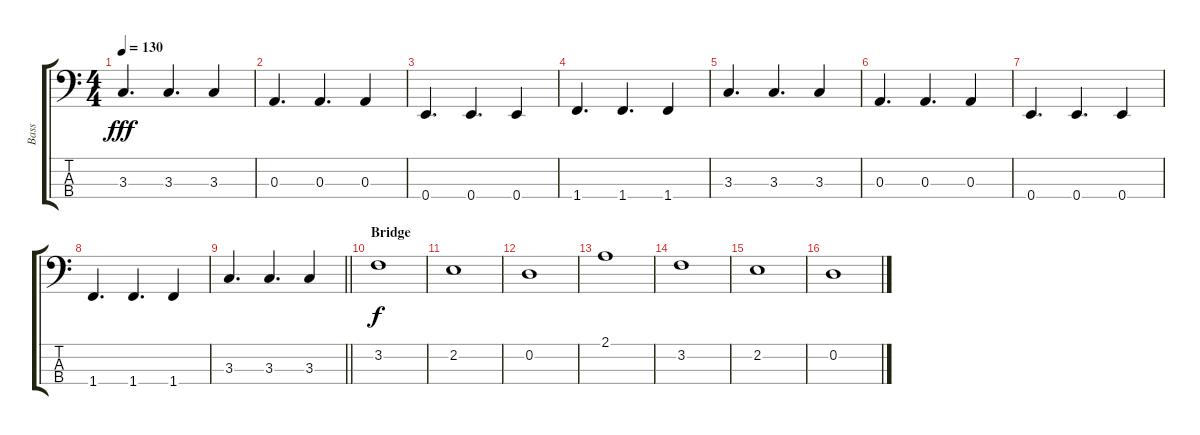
\track ("Bass" "Bass") {instrument electricbassfinger}
\staff {score tabs}
\tuning (G2 D2 A1 E1) {hide}
\ts (4 4)
\tempo 130
\clef f4
\ks c
3.3.4{d dy fff} 3.3.4{d} 3.3.4 |
0.3.4{d} 0.3.4{d} 0.3.4 |
0.4.4{d} 0.4.4{d} 0.4.4 |
1.4.4{d} 1.4.4{d} 1.4.4 |
3.3.4{d} 3.3.4{d} 3.3.4 |
0.3.4{d} 0.3.4{d} 0.3.4 |
0.4.4{d} 0.4.4{d} 0.4.4 |
1.4.4{d} 1.4.4{d} 1.4.4 |
\barLineRight lightlight
3.3.4{d} 3.3.4{d} 3.3.4 |
\section ("" "Bridge")
3.2.1{dy f} |
2.2.1 |
0.2.1 |
2.1.1 |
3.2.1 |
2.2.1 |
0.2.1
